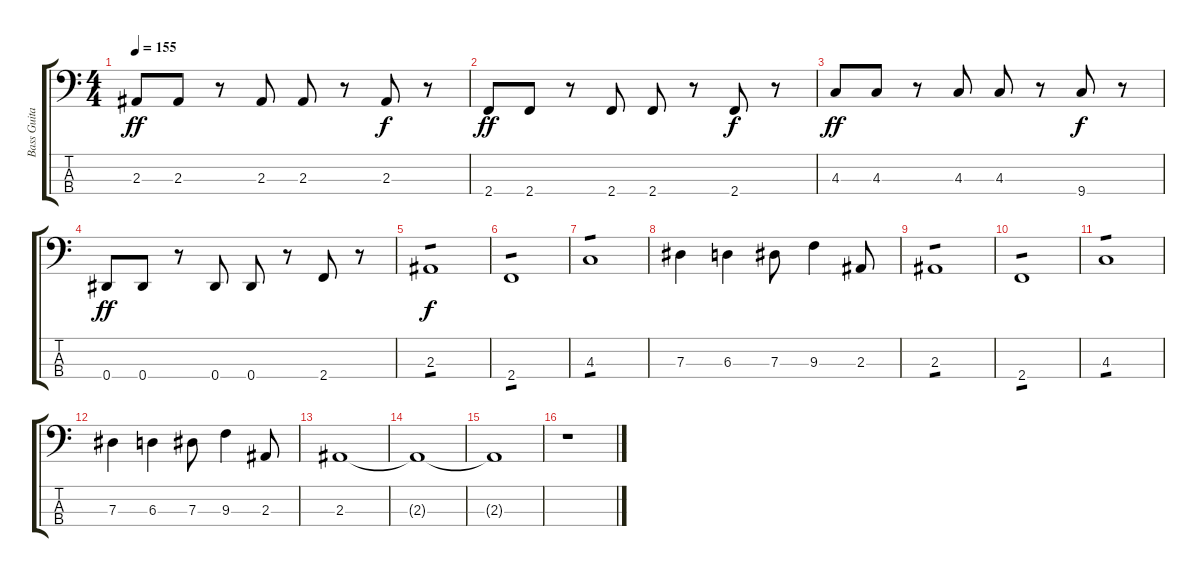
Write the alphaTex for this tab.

\track ("Bass Guitar (Andy Clemmensen)" "Bass Guita") {instrument electricbassfinger}
\staff {score tabs}
\tuning (Gb2 Db2 Ab1 Eb1) {hide}
\ts (4 4)
\tempo 155
\clef f4
\ks c
2.3.8{dy ff} 2.3.8 r.8 2.3.8 2.3.8 r.8 2.3.8{dy f} r.8 |
2.4.8{dy ff} 2.4.8 r.8 2.4.8 2.4.8 r.8 2.4.8{dy f} r.8 |
4.3.8{dy ff} 4.3.8 r.8 4.3.8 4.3.8 r.8 9.4.8{dy f} r.8 |
0.4.8{dy ff} 0.4.8 r.8 0.4.8 0.4.8 r.8 2.4.8 r.8 |
2.3.1{tp 1 dy f} |
2.4.1{tp 1} |
4.3.1{tp 1} |
7.3.4 6.3.4 7.3.8 9.3.4 2.3.8 |
2.3.1{tp 1} |
2.4.1{tp 1} |
4.3.1{tp 1} |
7.3.4 6.3.4 7.3.8 9.3.4 2.3.8 |
2.3.1 |
2.3{t}.1 |
2.3{t}.1 |
r.1
